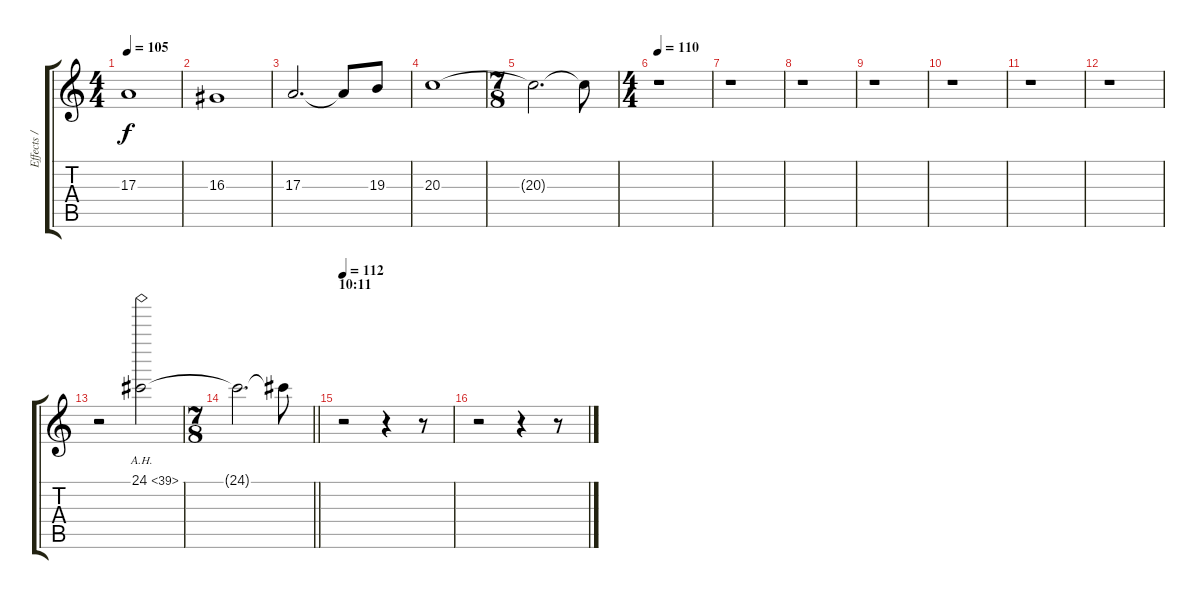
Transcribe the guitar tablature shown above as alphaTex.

\track ("Effects / Vocals / Add'l Guitar" "Effects / ") {instrument lead2sawtooth}
\staff {score tabs}
\tuning (Db4 Ab3 E3 B2 Gb2 Db2) {hide}
\ts (4 4)
\tempo 105
\clef g2
\ks c
17.3.1{dy f volume 16 instrument pad3polysynth} |
16.3.1 |
17.3.2{d} 17.3{t}.8 19.3.8 |
20.3.1 |
\ts (7 8)
20.3{t}.2{d} 20.3{t}.8 |
\ts (4 4)
\tempo 110
r.1 |
r.1 |
r.1 |
r.1 |
r.1 |
r.1 |
r.1 |
r.2{volume 0} 24.1{ah 15}.2{volume 12} |
\ts (7 8)
\barLineRight lightlight
24.1{t}.2{d} 24.1{t}.8 |
\section ("" "10:11")
\tempo 112
r.2 r.4 r.8 |
r.2 r.4 r.8
